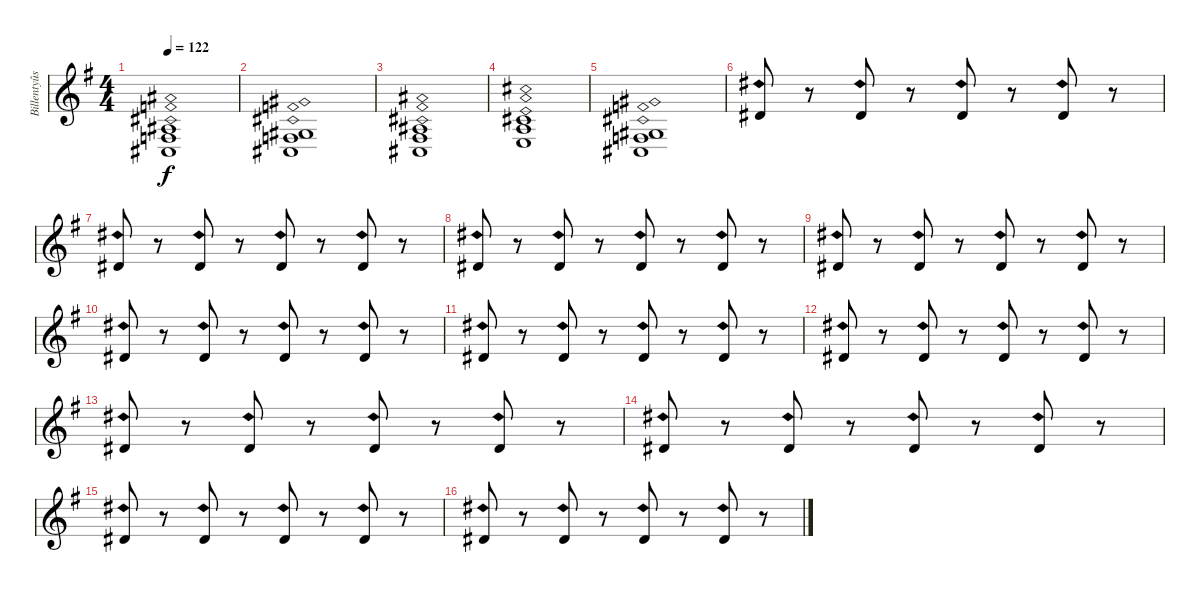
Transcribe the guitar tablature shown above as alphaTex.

\track ("Billentyûs (Mats Olausson)" "Billentyûs") {instrument drawbarorgan}
\staff {score}
\tuning (E4 B3 G3 D3 A2 E2) {hide}
\ts (4 4)
\tempo 122
\clef g2
\ks g
(3.3{ph 12} 3.4{ph 12} 4.5{ph 12}).1{dy f} |
(1.3{ph 12} 3.4{ph 12} 4.5{ph 12}).1 |
(3.3{ph 12} 4.4{ph 12} 4.5{ph 12}).1 |
(2.2{ph 12} 2.3{ph 12} 2.4{ph 12}).1 |
(1.3{ph 12} 3.4{ph 12} 4.5{ph 12}).1 |
4.2{ph 12}.8{volume 8 instrument stringensemble1} r.8 4.2{ph 12}.8 r.8 4.2{ph 12}.8 r.8 4.2{ph 12}.8 r.8 |
4.2{ph 12}.8 r.8 4.2{ph 12}.8 r.8 4.2{ph 12}.8 r.8 4.2{ph 12}.8 r.8 |
4.2{ph 12}.8 r.8 4.2{ph 12}.8 r.8 4.2{ph 12}.8 r.8 4.2{ph 12}.8 r.8 |
4.2{ph 12}.8 r.8 4.2{ph 12}.8 r.8 4.2{ph 12}.8 r.8 4.2{ph 12}.8 r.8 |
4.2{ph 12}.8 r.8 4.2{ph 12}.8 r.8 4.2{ph 12}.8 r.8 4.2{ph 12}.8 r.8 |
4.2{ph 12}.8 r.8 4.2{ph 12}.8 r.8 4.2{ph 12}.8 r.8 4.2{ph 12}.8 r.8 |
4.2{ph 12}.8 r.8 4.2{ph 12}.8 r.8 4.2{ph 12}.8 r.8 4.2{ph 12}.8 r.8 |
4.2{ph 12}.8 r.8 4.2{ph 12}.8 r.8 4.2{ph 12}.8 r.8 4.2{ph 12}.8 r.8 |
4.2{ph 12}.8 r.8 4.2{ph 12}.8 r.8 4.2{ph 12}.8 r.8 4.2{ph 12}.8 r.8 |
4.2{ph 12}.8 r.8 4.2{ph 12}.8 r.8 4.2{ph 12}.8 r.8 4.2{ph 12}.8 r.8 |
4.2{ph 12}.8 r.8 4.2{ph 12}.8 r.8 4.2{ph 12}.8 r.8 4.2{ph 12}.8 r.8
